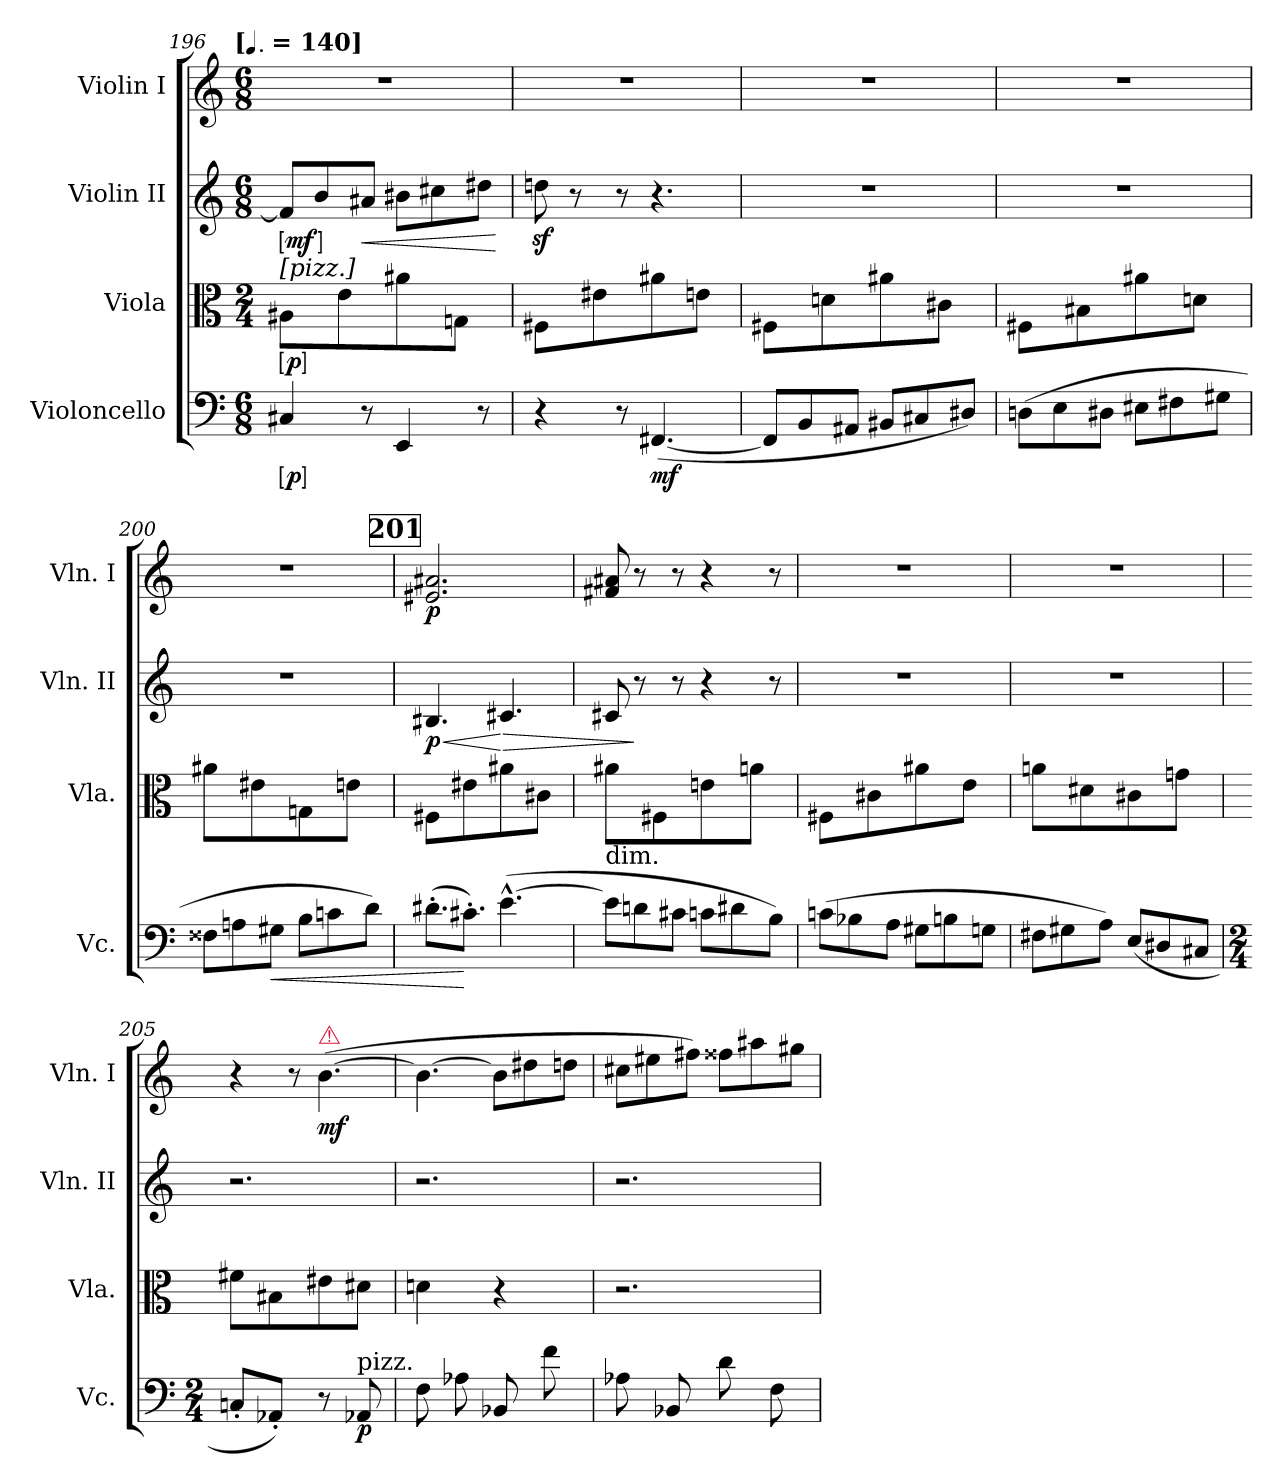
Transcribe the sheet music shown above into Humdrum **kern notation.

**kern	**dynam	**kern	**dynam	**kern	**dynam	**kern	**dynam
*part4	*part4	*part3	*part3	*part2	*part2	*part1	*part1
*staff4	*staff4	*staff3	*staff3	*staff2	*staff2	*staff1	*staff1
*I"Violoncello	*	*I"Viola	*	*I"Violin II	*	*I"Violin I	*
*I'Vc.	*	*I'Vla.	*	*I'Vln. II	*	*I'Vln. I	*
*clefF4	*	*clefC3	*	*clefG2	*	*clefG2	*
*k[]	*	*k[]	*	*k[]	*	*k[]	*
!!LO:TX:omd:t=[[quarter-dot] = 140]
*M6/8	*	*M2/4	*	*M6/8	*	*M6/8	*
*MM210	*	*MM210	*	*MM210	*	*MM210	*
*	*	*Xtuplet	*	*	*	*	*
=196	=196	=196	=196	=196	=196	=196	=196
!	!	!LO:TX:a:t=[pizz.]	!	!	!	!	!
!	!LO:DY:ed=brack	!	!LO:DY:ed=brack	!	!LO:DY:ed=brack	!	!
4C#X	p	16%3A#XL	p	8f#iL]	mf	2.r	.
.	.	.	.	8b	.	.	.
.	.	16%3e	.	.	.	.	.
!	!	!	!	!	!LO:HP:b	!	!
8r	.	.	.	8a#XJ	<	.	.
4EE	.	16%3a#X	.	8b#XL	.	.	.
.	.	.	.	8cc#X	.	.	.
.	.	16%3GnJ	.	.	.	.	.
8r	.	.	.	8dd#XjJ	.	.	.
.	.	.	.	.	[	.	.
=197	=197	=197	=197	=197	=197	=197	=197
4r	.	16%3F#XL	.	8ddnz	.	2.r	.
.	.	.	.	8r	.	.	.
.	.	16%3e#X	.	.	.	.	.
8r	.	.	.	8r	.	.	.
([4.FF#X	mf	16%3a#X	.	4.r	.	.	.
.	.	16%3enJ	.	.	.	.	.
=198	=198	=198	=198	=198	=198	=198	=198
8FF#L]	.	16%3F#XL	.	2.r	.	2.r	.
8BB	.	.	.	.	.	.	.
.	.	16%3dn	.	.	.	.	.
8AA#XJ	.	.	.	.	.	.	.
8BB#XL	.	16%3a#X	.	.	.	.	.
8C#X	.	.	.	.	.	.	.
.	.	16%3c#XJ	.	.	.	.	.
8D#XJ)	.	.	.	.	.	.	.
=199	=199	=199	=199	=199	=199	=199	=199
(8DnL	.	16%3F#XL	.	2.r	.	2.r	.
8E	.	.	.	.	.	.	.
.	.	16%3B#X	.	.	.	.	.
8D#XJ	.	.	.	.	.	.	.
8E#XL	.	16%3a#X	.	.	.	.	.
8F#X	.	.	.	.	.	.	.
.	.	16%3dnJ	.	.	.	.	.
8G#XJ	.	.	.	.	.	.	.
=200	=200	=200	=200	=200	=200	=200	=200
8F##XL	.	16%3a#XL	.	2.r	.	2.r	.
8An	.	.	.	.	.	.	.
.	.	16%3e#X	.	.	.	.	.
!	!LO:HP:b	!	!	!	!	!	!
8G#XJ	<	.	.	.	.	.	.
8BL	.	16%3Gn	.	.	.	.	.
8cn	.	.	.	.	.	.	.
.	.	16%3enJ	.	.	.	.	.
8dJ)	.	.	.	.	.	.	.
!!LO:REH:place=s1:t=201
=201	=201	=201	=201	=201	=201	=201	=201
!	!	!	!	!	!LO:HP:b	!	!
(8.d#X'L	.	16%3F#XL	.	4.B#X	< p	2.e#X 2.a#X	p
8.c#X'J)	[	16%3e#X	.	.	.	.	.
!	!	!	!	!	!LO:HP:n=1:b	!	!
([4.e^^	.	16%3a#X	.	4.c#X	[ >	.	.
.	.	16%3c#XJ	.	.	.	.	.
=202	=202	=202	=202	=202	=202	=202	=202
!LO:TX:t=dim.	!	!	!	!	!	!	!
8eL]	.	16%3a#XL	.	8c#X	.	8f#X 8a#X	.
8dn	.	.	.	8r	]	8r	.
.	.	16%3F#X	.	.	.	.	.
8c#XJ	.	.	.	8r	.	8r	.
8cnL	.	16%3en	.	4r	.	4r	.
8d#X	.	.	.	.	.	.	.
.	.	16%3anJ	.	.	.	.	.
8BJ)	.	.	.	8r	.	8r	.
=203	=203	=203	=203	=203	=203	=203	=203
(8cnL	.	16%3F#XL	.	2.r	.	2.r	.
8B-X	.	.	.	.	.	.	.
.	.	16%3c#X	.	.	.	.	.
8AJ	.	.	.	.	.	.	.
8G#XL	.	16%3a#X	.	.	.	.	.
8Bn	.	.	.	.	.	.	.
.	.	16%3eJ	.	.	.	.	.
8GnJ	.	.	.	.	.	.	.
=204	=204	=204	=204	=204	=204	=204	=204
8F#XL	.	16%3anL	.	2.r	.	2.r	.
8G#X	.	.	.	.	.	.	.
.	.	16%3d#X	.	.	.	.	.
8AJ)	.	.	.	.	.	.	.
(8E/L	.	16%3c#X	.	.	.	.	.
8D#X	.	.	.	.	.	.	.
.	.	16%3gnJ	.	.	.	.	.
8C#XJ	.	.	.	.	.	.	.
=205	=205	=205	=205	=205	=205	=205	=205
*M2/4	*	*	*	*	*	*	*
*Xtuplet	*	*	*	*	*	*	*
16%3Cn'L	.	16%3f#XL	.	2.r	.	4r	.
16%3AA-X'J)	.	16%3B#X	.	.	.	.	.
.	.	.	.	.	.	8r	.
!	!	!	!	!	!	!LO:TX:a:color=crimson:t=⚠	!
16%3r	.	16%3e#X	.	.	.	([4.b	mf
!LO:TX:a:t=pizz.	!	!	!	!	!	!	!
16%3AA-X	p	16%3d#XJ	.	.	.	.	.
=206	=206	=206	=206	=206	=206	=206	=206
16%3F	.	8%3dn	.	2.r	.	4.b_	.
16%3A-X	.	.	.	.	.	.	.
16%3BB-X	.	8%3r	.	.	.	8bL]	.
.	.	.	.	.	.	8dd#X	.
16%3f	.	.	.	.	.	.	.
.	.	.	.	.	.	8ddnJ	.
=207	=207	=207	=207	=207	=207	=207	=207
16%3A-X	.	2.r	.	2.r	.	8cc#XL	.
.	.	.	.	.	.	8ee#X	.
16%3BB-X	.	.	.	.	.	.	.
.	.	.	.	.	.	8ff#XJ)	.
16%3d	.	.	.	.	.	8ff##XL	.
.	.	.	.	.	.	8aa#X	.
16%3F	.	.	.	.	.	.	.
.	.	.	.	.	.	8gg#XJ	.
=	=	=	=	=	=	=	=
*-	*-	*-	*-	*-	*-	*-	*-
